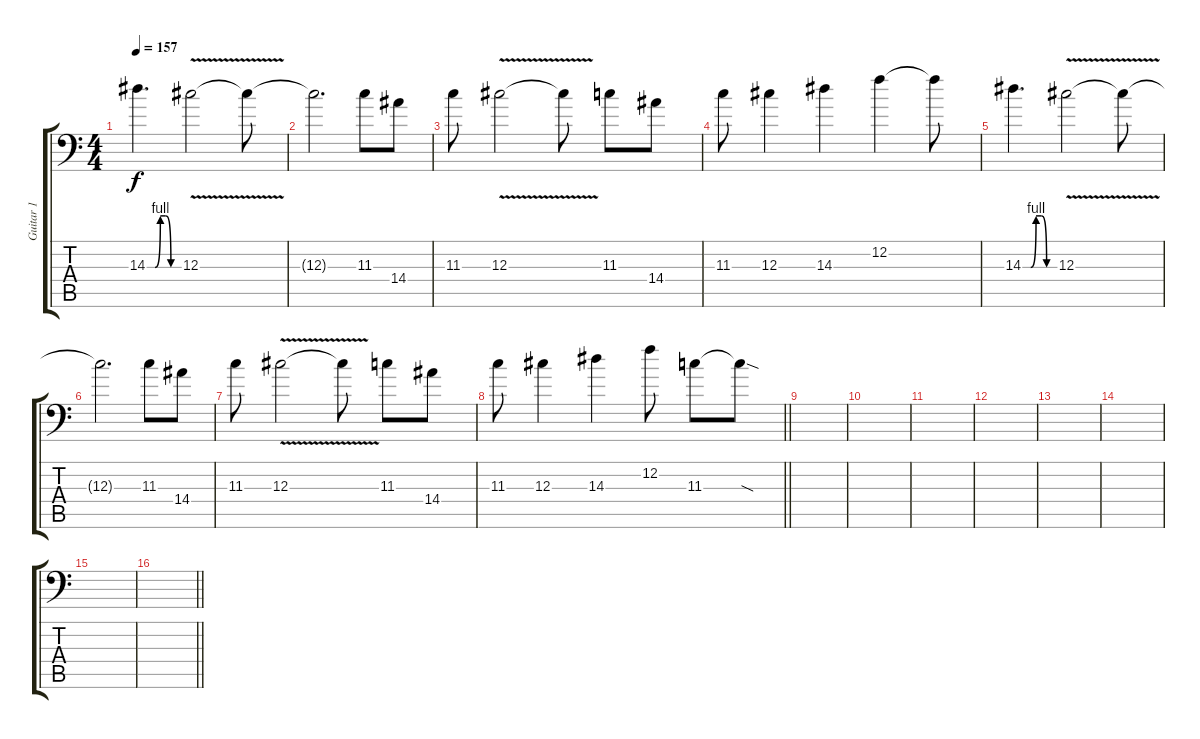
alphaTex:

\track ("Guitar 1" "Guitar 1") {instrument distortionguitar}
\staff {score tabs}
\tuning (Bb3 F3 Db3 Ab2 Eb2 Bb1) {hide}
\ts (4 4)
\tempo 157
\clef f4
\ks c
14.3{be (custom 0 0 15 0 25 4 35 4 45 0 60 0)}.4{d dy f} 12.3{v}.2 12.3{t}.8 |
12.3{t}.2{d} 11.3.8 14.4.8 |
11.3.8 12.3{v}.2 12.3{t}.8 11.3.8 14.4.8 |
11.3.8 12.3.4 14.3.4 12.2.4 12.2{t}.8 |
14.3{be (custom 0 0 15 0 25 4 35 4 45 0 60 0)}.4{d} 12.3{v}.2 12.3{t}.8 |
12.3{t}.2{d} 11.3.8 14.4.8 |
11.3.8 12.3{v}.2 12.3{t}.8 11.3.8 14.4.8 |
\barLineRight lightlight
11.3.8 12.3.4 14.3.4 12.2.8 11.3.8 11.3{sod t}.8 |
\section ("" "")
|
|
|
|
|
|
|
\barLineRight lightlight
